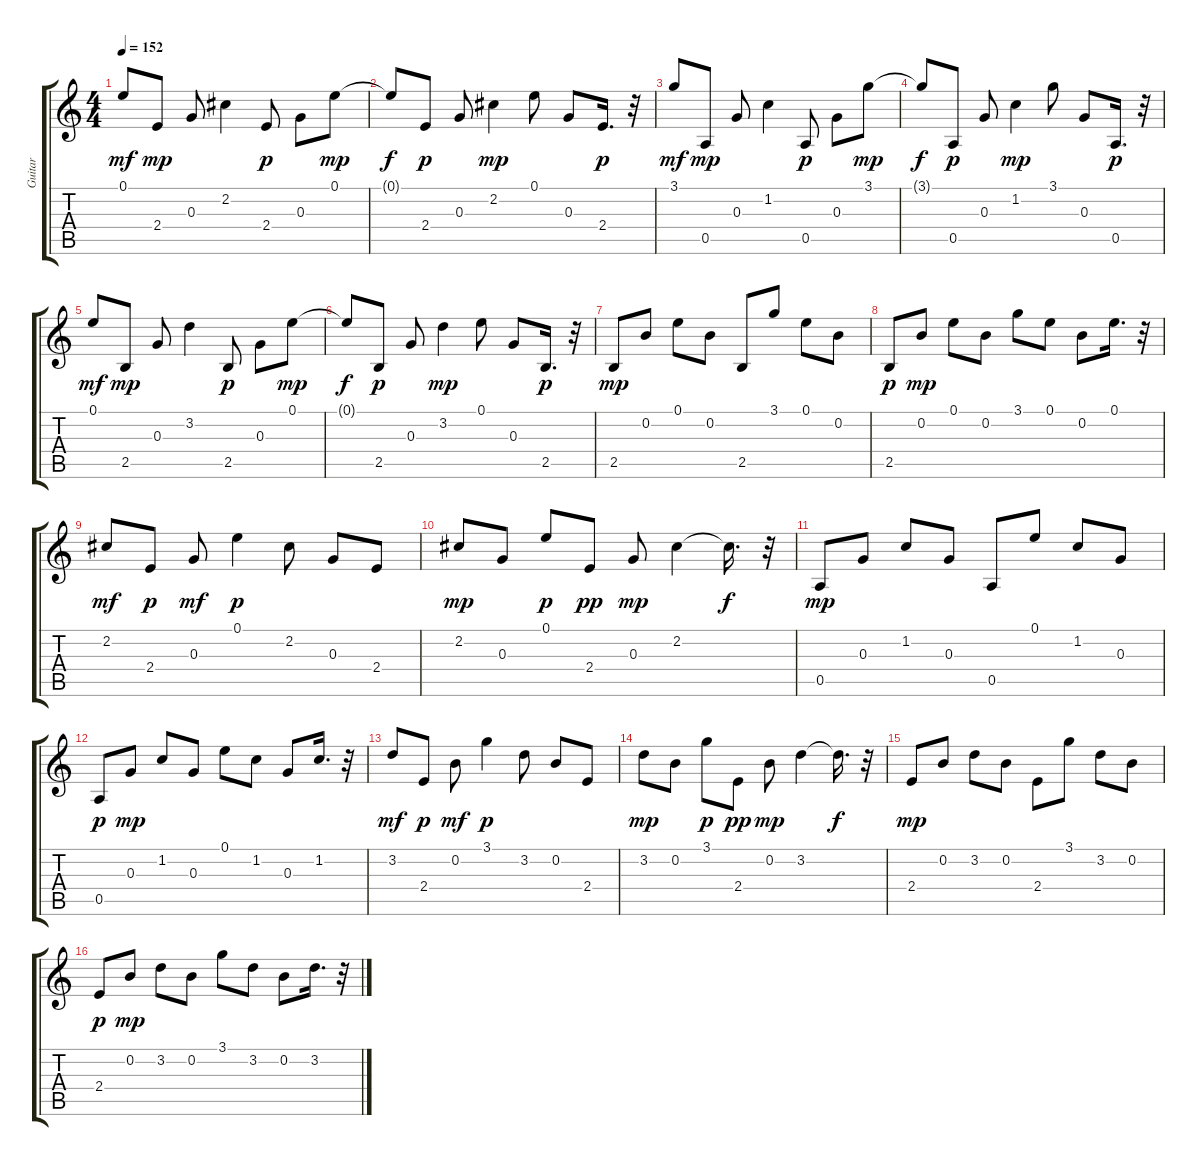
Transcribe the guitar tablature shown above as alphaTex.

\track ("Guitar  " "Guitar  ") {instrument electricguitarmuted}
\staff {score tabs}
\tuning (E4 B3 G3 D3 A2 E2) {hide}
\ts (4 4)
\tempo 152
\clef g2
\ks c
0.1.8{dy mf} 2.4.8{dy mp} 0.3.8 2.2.4 2.4.8{dy p} 0.3.8 0.1.8{dy mp} |
0.1{t}.8{dy f} 2.4.8{dy p} 0.3.8 2.2.4{dy mp} 0.1.8 0.3.8 2.4.16{d dy p} r.32 |
3.1.8{dy mf} 0.5.8{dy mp} 0.3.8 1.2.4 0.5.8{dy p} 0.3.8 3.1.8{dy mp} |
3.1{t}.8{dy f} 0.5.8{dy p} 0.3.8 1.2.4{dy mp} 3.1.8 0.3.8 0.5.16{d dy p} r.32 |
0.1.8{dy mf} 2.5.8{dy mp} 0.3.8 3.2.4 2.5.8{dy p} 0.3.8 0.1.8{dy mp} |
0.1{t}.8{dy f} 2.5.8{dy p} 0.3.8 3.2.4{dy mp} 0.1.8 0.3.8 2.5.16{d dy p} r.32 |
2.5.8{dy mp} 0.2.8 0.1.8 0.2.8 2.5.8 3.1.8 0.1.8 0.2.8 |
2.5.8{dy p} 0.2.8{dy mp} 0.1.8 0.2.8 3.1.8 0.1.8 0.2.8 0.1.16{d} r.32 |
2.2.8{dy mf} 2.4.8{dy p} 0.3.8{dy mf} 0.1.4{dy p} 2.2.8 0.3.8 2.4.8 |
2.2.8{dy mp} 0.3.8 0.1.8{dy p} 2.4.8{dy pp} 0.3.8{dy mp} 2.2.4 2.2{t}.16{d dy f} r.32 |
0.5.8{dy mp} 0.3.8 1.2.8 0.3.8 0.5.8 0.1.8 1.2.8 0.3.8 |
0.5.8{dy p} 0.3.8{dy mp} 1.2.8 0.3.8 0.1.8 1.2.8 0.3.8 1.2.16{d} r.32 |
3.2.8{dy mf} 2.4.8{dy p} 0.2.8{dy mf} 3.1.4{dy p} 3.2.8 0.2.8 2.4.8 |
3.2.8{dy mp} 0.2.8 3.1.8{dy p} 2.4.8{dy pp} 0.2.8{dy mp} 3.2.4 3.2{t}.16{d dy f} r.32 |
2.4.8{dy mp} 0.2.8 3.2.8 0.2.8 2.4.8 3.1.8 3.2.8 0.2.8 |
2.4.8{dy p} 0.2.8{dy mp} 3.2.8 0.2.8 3.1.8 3.2.8 0.2.8 3.2.16{d} r.32
